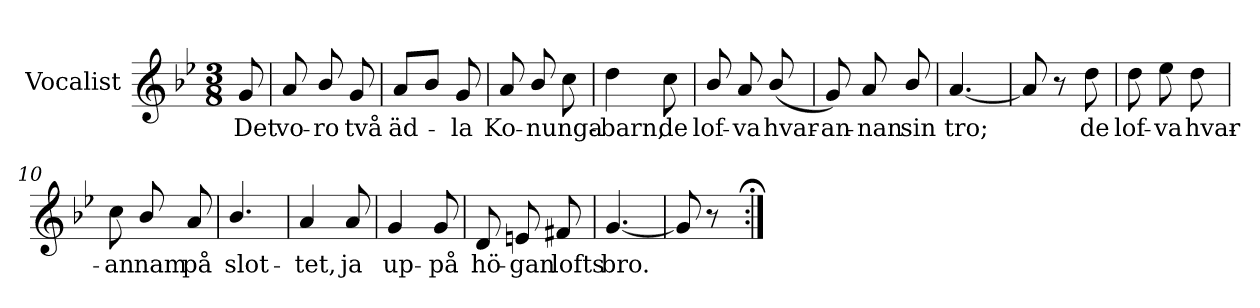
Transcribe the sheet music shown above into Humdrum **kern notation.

**kern	**text
*part1	*part1
*staff1	*staff1
*I"Vocalist	*
*k[b-e-]	*
*g:	*
*M3/8	*
=	=
8g	Det
=1	=1
8a	vo-
8b-/	-ro
8g	två
=2	=2
8aL	äd-
8b-J	.
8g	-la
=3	=3
8a	Ko-
8b-/	-nunga-
8cc	.
=4	=4
4dd	barn,
8cc	de
=5	=5
8b-/	lof-
8a	-va
(8b-/	hvar-
=6	=6
8g)	-an-
8a	-nan
8b-/	sin
=7	=7
[4.a	tro;
=8	=8
8a]	.
8r	.
8dd	de
=9	=9
8dd	lof-
8ee-	-va
8dd	hvar-
=10	=10
8cc	-an
8b-/	-nam
8a	på
=11	=11
4.b-/	slot-
=12	=12
4a	-tet,
8a	ja
=13	=13
4g	up-
8g	-på
=14	=14
8d	hö-
8en	-gan
8f#X	lofts
=15	=15
[4.g	bro.
=16	=16
8g]	.
8r	.
=:|!;	=:|!;
*-	*-
